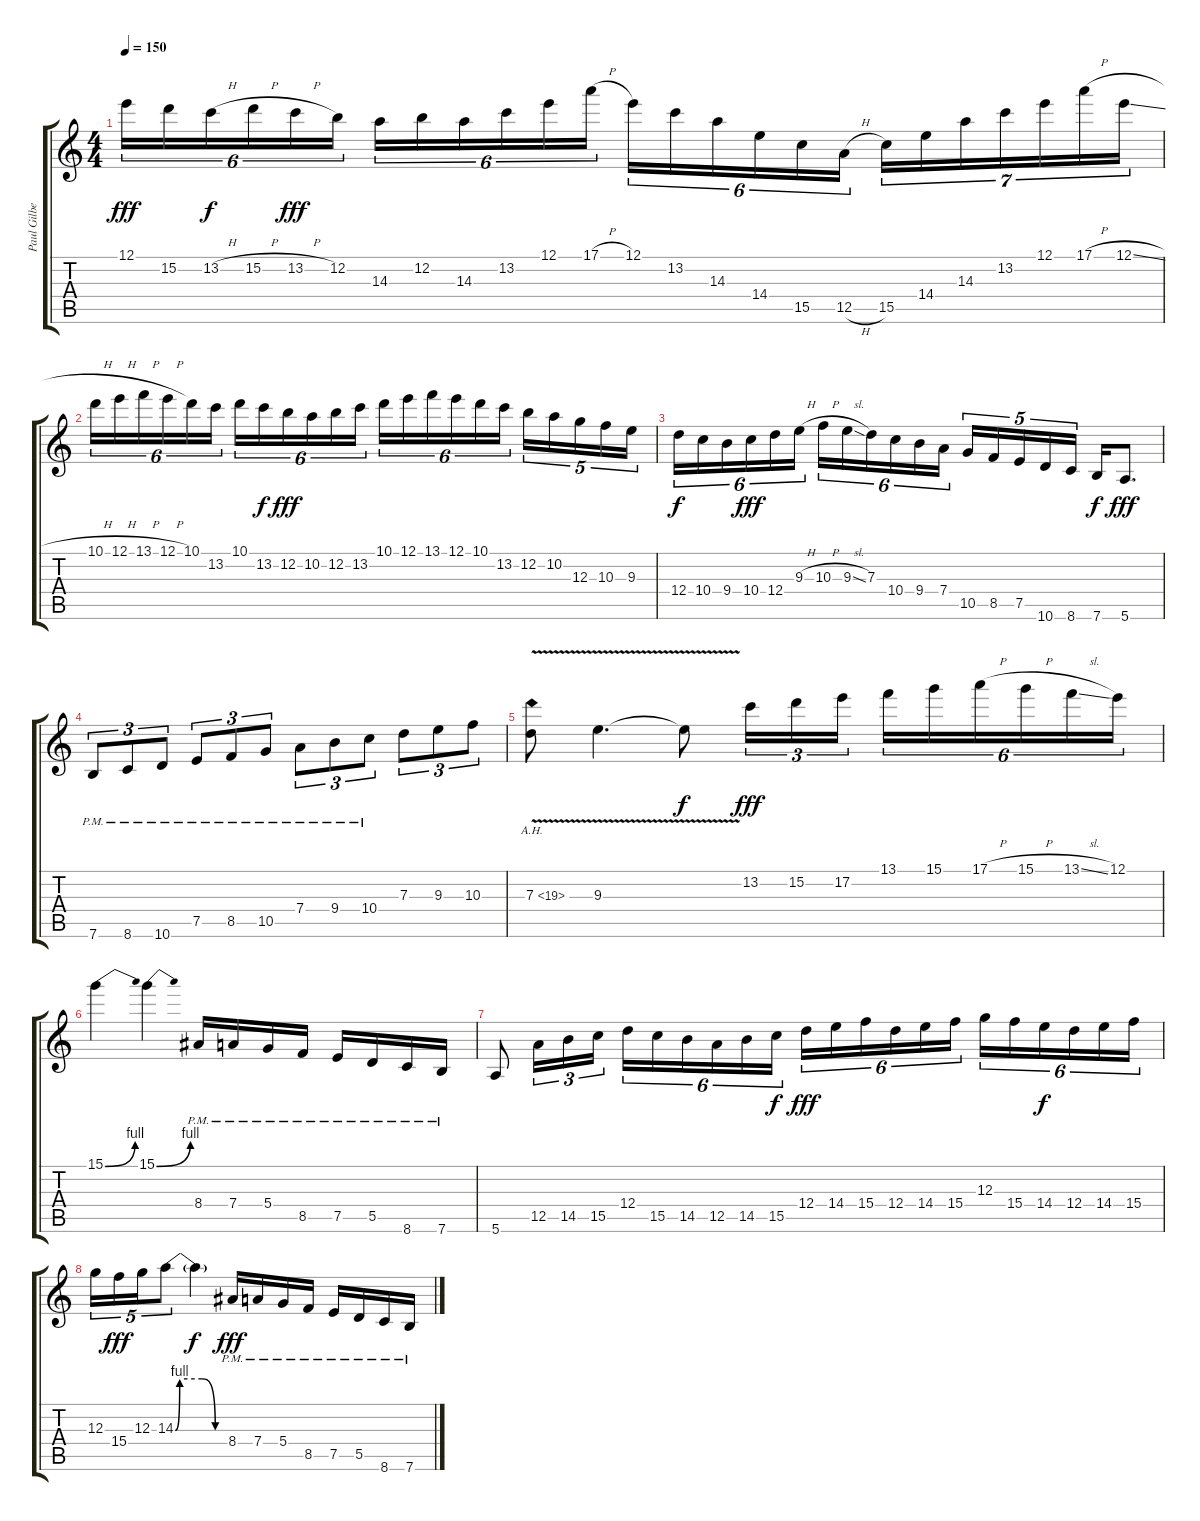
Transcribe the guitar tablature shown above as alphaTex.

\track ("Paul Gilbert (Lead Guitar)" "Paul Gilbe") {instrument distortionguitar}
\staff {score tabs}
\tuning (E4 B3 G3 D3 A2 E2) {hide}
\ts (4 4)
\tempo 150
\clef g2
\ks c
12.1.16{tu (6 4) dy fff} 15.2.16{tu (6 4)} 13.2{h}.16{tu (6 4) dy f} 15.2{h}.16{tu (6 4)} 13.2{h}.16{tu (6 4) dy fff} 12.2.16{tu (6 4)} 14.3.16{tu (6 4)} 12.2.16{tu (6 4)} 14.3.16{tu (6 4)} 13.2.16{tu (6 4)} 12.1.16{tu (6 4)} 17.1{h}.16{tu (6 4)} 12.1.16{tu (6 4)} 13.2.16{tu (6 4)} 14.3.16{tu (6 4)} 14.4.16{tu (6 4)} 15.5.16{tu (6 4)} 12.5{h}.16{tu (6 4)} 15.5.16{tu (7 4)} 14.4.16{tu (7 4)} 14.3.16{tu (7 4)} 13.2.16{tu (7 4)} 12.1.16{tu (7 4)} 17.1{h}.16{tu (7 4)} 12.1{sl}.16{tu (7 4)} |
10.1{h}.16{tu (6 4)} 12.1{h}.16{tu (6 4)} 13.1{h}.16{tu (6 4)} 12.1{h}.16{tu (6 4)} 10.1.16{tu (6 4)} 13.2.16{tu (6 4)} 10.1.16{tu (6 4)} 13.2.16{tu (6 4) dy f} 12.2.16{tu (6 4) dy fff} 10.2.16{tu (6 4)} 12.2.16{tu (6 4)} 13.2.16{tu (6 4)} 10.1.16{tu (6 4)} 12.1.16{tu (6 4)} 13.1.16{tu (6 4)} 12.1.16{tu (6 4)} 10.1.16{tu (6 4)} 13.2.16{tu (6 4)} 12.2.16{tu (5 4)} 10.2.16{tu (5 4)} 12.3.16{tu (5 4)} 10.3.16{tu (5 4)} 9.3.16{tu (5 4)} |
12.4.16{tu (6 4) dy f} 10.4.16{tu (6 4)} 9.4.16{tu (6 4)} 10.4.16{tu (6 4) dy fff} 12.4.16{tu (6 4)} 9.3{h}.16{tu (6 4)} 10.3{h}.16{tu (6 4)} 9.3{sl}.16{tu (6 4)} 7.3.16{tu (6 4)} 10.4.16{tu (6 4)} 9.4.16{tu (6 4)} 7.4.16{tu (6 4)} 10.5.16{tu (5 4)} 8.5.16{tu (5 4)} 7.5.16{tu (5 4)} 10.6.16{tu (5 4)} 8.6.16{tu (5 4)} 7.6.16{dy f} 5.6.8{d dy fff} |
7.6{pm}.8{tu (3 2) instrument distortionguitar} 8.6{pm}.8{tu (3 2)} 10.6{pm}.8{tu (3 2)} 7.5{pm}.8{tu (3 2)} 8.5{pm}.8{tu (3 2)} 10.5{pm}.8{tu (3 2)} 7.4{pm}.8{tu (3 2)} 9.4{pm}.8{tu (3 2)} 10.4{pm}.8{tu (3 2)} 7.3.8{tu (3 2)} 9.3.8{tu (3 2)} 10.3.8{tu (3 2)} |
7.3{ah 12 v}.8 9.3{v}.4{d} 9.3{t}.8{dy f} 13.2.16{tu (3 2) dy fff} 15.2.16{tu (3 2)} 17.2.16{tu (3 2)} 13.1.16{tu (6 4)} 15.1.16{tu (6 4)} 17.1{h}.16{tu (6 4)} 15.1{h}.16{tu (6 4)} 13.1{sl}.16{tu (6 4)} 12.1.16{tu (6 4)} |
15.1{be (bend 0 0 60 4)}.4 15.1{be (bend 0 0 60 4)}.4 8.4{pm}.16 7.4{pm}.16 5.4{pm}.16 8.5{pm}.16 7.5{pm}.16 5.5{pm}.16 8.6{pm}.16 7.6{pm}.16 |
5.6.8 12.5.16{tu (3 2) instrument distortionguitar} 14.5.16{tu (3 2)} 15.5.16{tu (3 2)} 12.4.16{tu (6 4)} 15.5.16{tu (6 4)} 14.5.16{tu (6 4)} 12.5.16{tu (6 4)} 14.5.16{tu (6 4)} 15.5.16{tu (6 4) dy f} 12.4.16{tu (6 4) dy fff} 14.4.16{tu (6 4)} 15.4.16{tu (6 4)} 12.4.16{tu (6 4)} 14.4.16{tu (6 4)} 15.4.16{tu (6 4)} 12.3.16{tu (6 4)} 15.4.16{tu (6 4)} 14.4.16{tu (6 4) dy f} 12.4.16{tu (6 4)} 14.4.16{tu (6 4)} 15.4.16{tu (6 4)} |
12.3.16{tu (5 4)} 15.4.16{tu (5 4) dy fff} 12.3.16{tu (5 4)} 14.3{be (custom 0 0 5 4 30 4 45 0 60 0)}.8{tu (5 4)} 14.3{t}.4{dy f} 8.4{pm}.16{dy fff instrument distortionguitar} 7.4{pm}.16 5.4{pm}.16 8.5{pm}.16 7.5{pm}.16 5.5{pm}.16 8.6{pm}.16 7.6{pm}.16
